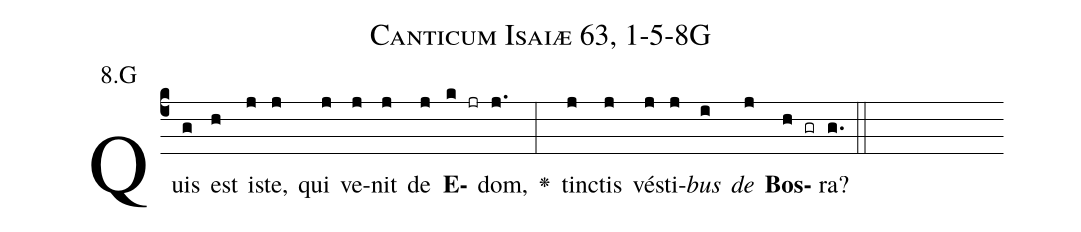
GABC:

name: Canticum Isaiæ 63, 1-5-8G;
annotation: 8.G;
%%
(c4)Quis(g) est(h) i(j)ste,(j) qui(j) ve(j)nit(j) de(j) <b>E</b>(k jr)dom,(j.) <v>\greheightstar</v>(:) tin(j)ctis(j) vé(j)sti(j)<i>bus</i>(i) <i>de</i>(j) <b>Bos</b>(h gr)ra?(g.) (::)


%E(j) u(j) o(i) u(j) a(h) e.(g.) (::)
